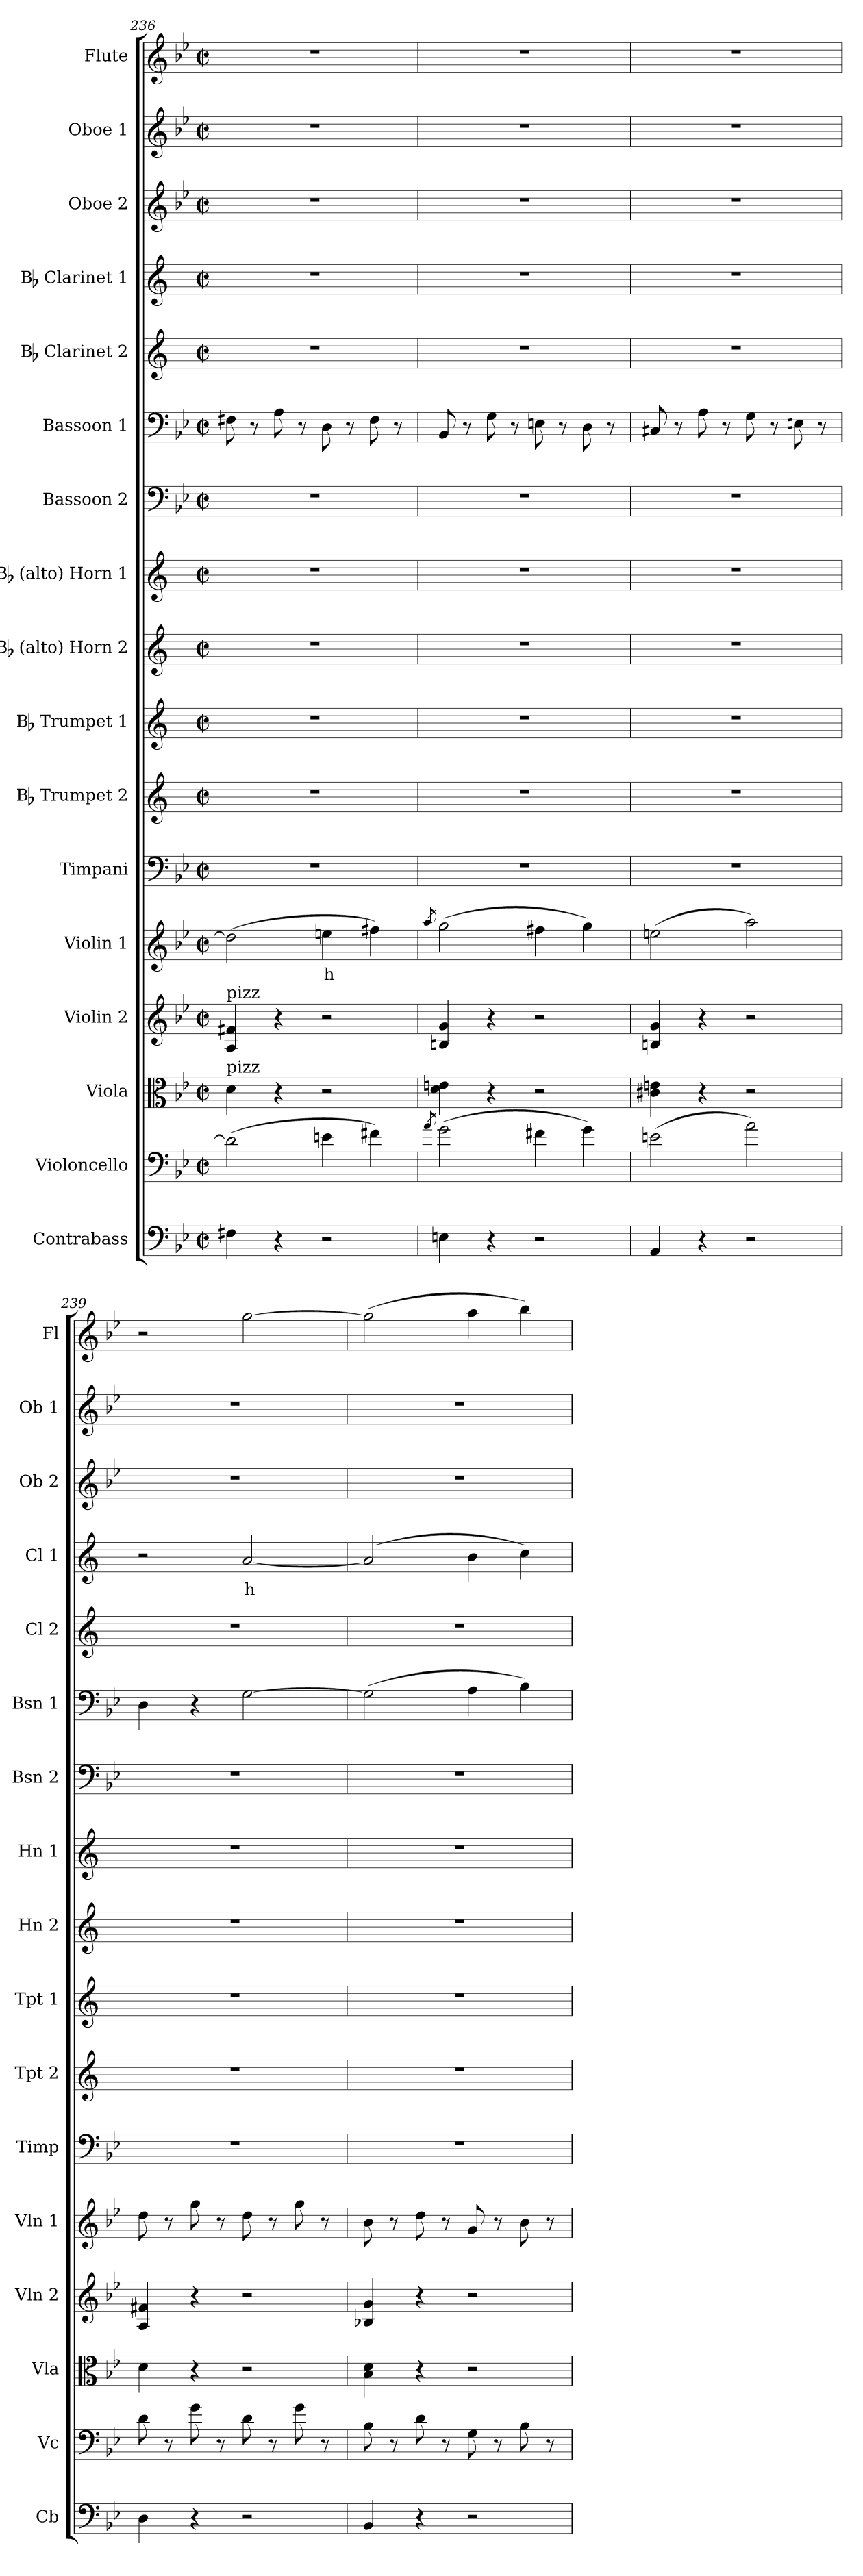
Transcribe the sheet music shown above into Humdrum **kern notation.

**kern	**kern	**kern	**kern	**kern	**text	**kern	**kern	**kern	**kern	**kern	**kern	**kern	**kern	**kern	**text	**kern	**kern	**kern
*part17	*part16	*part15	*part14	*part13	*part13	*part12	*part11	*part10	*part9	*part8	*part7	*part6	*part5	*part4	*part4	*part3	*part2	*part1
*staff17	*staff16	*staff15	*staff14	*staff13	*staff13	*staff12	*staff11	*staff10	*staff9	*staff8	*staff7	*staff6	*staff5	*staff4	*staff4	*staff3	*staff2	*staff1
*I"Contrabass	*I"Violoncello	*I"Viola	*I"Violin 2	*I"Violin 1	*	*I"Timpani	*I"Bb Trumpet 2	*I"Bb Trumpet 1	*I"Bb (alto) Horn 2	*I"Bb (alto) Horn 1	*I"Bassoon 2	*I"Bassoon 1	*I"Bb Clarinet 2	*I"Bb Clarinet 1	*	*I"Oboe 2	*I"Oboe 1	*I"Flute
*I'Cb	*I'Vc	*I'Vla	*I'Vln 2	*I'Vln 1	*	*I'Timp	*I'Tpt 2	*I'Tpt 1	*I'Hn 2	*I'Hn 1	*I'Bsn 2	*I'Bsn 1	*I'Cl 2	*I'Cl 1	*	*I'Ob 2	*I'Ob 1	*I'Fl
*clefF4	*clefF4	*clefC3	*clefG2	*clefG2	*	*clefF4	*clefG2	*clefG2	*clefG2	*clefG2	*clefF4	*clefF4	*clefG2	*clefG2	*	*clefG2	*clefG2	*clefG2
*ITrd7c12	*	*	*	*	*	*	*ITrd1c2	*ITrd1c2	*ITrd1c2	*ITrd1c2	*	*	*ITrd1c2	*ITrd1c2	*	*	*	*
*k[b-e-]	*k[b-e-]	*k[b-e-]	*k[b-e-]	*k[b-e-]	*	*k[b-e-]	*k[b-e-]	*k[b-e-]	*k[b-e-]	*k[b-e-]	*k[b-e-]	*k[b-e-]	*k[b-e-]	*k[b-e-]	*	*k[b-e-]	*k[b-e-]	*k[b-e-]
*M2/2	*M2/2	*M2/2	*M2/2	*M2/2	*	*M2/2	*M2/2	*M2/2	*M2/2	*M2/2	*M2/2	*M2/2	*M2/2	*M2/2	*	*M2/2	*M2/2	*M2/2
*met(c|)	*met(c|)	*met(c|)	*met(c|)	*met(c|)	*	*met(c|)	*met(c|)	*met(c|)	*met(c|)	*met(c|)	*met(c|)	*met(c|)	*met(c|)	*met(c|)	*	*met(c|)	*met(c|)	*met(c|)
=236	=236	=236	=236	=236	=236	=236	=236	=236	=236	=236	=236	=236	=236	=236	=236	=236	=236	=236
!	!	!	!LO:TX:a:t=pizz	!	!	!	!	!	!	!	!	!	!	!	!	!	!	!
!	!	!LO:TX:a:t=pizz	!	!	!	!	!	!	!	!	!	!	!	!	!	!	!	!
4FF#X\	(2d\]	4d\	4A/ 4f#X/	(2dd\]	.	1r	1r	1r	1r	1r	1r	8F#X\	1r	1r	.	1r	1r	1r
.	.	.	.	.	.	.	.	.	.	.	.	8r	.	.	.	.	.	.
4r	.	4r	4r	.	.	.	.	.	.	.	.	8A\	.	.	.	.	.	.
.	.	.	.	.	.	.	.	.	.	.	.	8r	.	.	.	.	.	.
!	!	!	!	!	!LO:LY:b:color=#FF0000	!	!	!	!	!	!	!	!	!	!	!	!	!
2r	4en\	2r	2r	4een\	h	.	.	.	.	.	.	8D\	.	.	.	.	.	.
.	.	.	.	.	.	.	.	.	.	.	.	8r	.	.	.	.	.	.
.	4f#X\)	.	.	4ff#X\)	.	.	.	.	.	.	.	8F#\	.	.	.	.	.	.
.	.	.	.	.	.	.	.	.	.	.	.	8r	.	.	.	.	.	.
=237	=237	=237	=237	=237	=237	=237	=237	=237	=237	=237	=237	=237	=237	=237	=237	=237	=237	=237
.	8qa/	.	.	8qaa/	.	.	.	.	.	.	.	.	.	.	.	.	.	.
4EEn\	(2g\	4d\ 4en\	4Bn/ 4g/	(2gg\	.	1r	1r	1r	1r	1r	1r	8BB-/	1r	1r	.	1r	1r	1r
.	.	.	.	.	.	.	.	.	.	.	.	8r	.	.	.	.	.	.
4r	.	4r	4r	.	.	.	.	.	.	.	.	8G\	.	.	.	.	.	.
.	.	.	.	.	.	.	.	.	.	.	.	8r	.	.	.	.	.	.
2r	4f#X\	2r	2r	4ff#X\	.	.	.	.	.	.	.	8En\	.	.	.	.	.	.
.	.	.	.	.	.	.	.	.	.	.	.	8r	.	.	.	.	.	.
.	4g\)	.	.	4gg\)	.	.	.	.	.	.	.	8D\	.	.	.	.	.	.
.	.	.	.	.	.	.	.	.	.	.	.	8r	.	.	.	.	.	.
!!LO:PB:g=z
=238	=238	=238	=238	=238	=238	=238	=238	=238	=238	=238	=238	=238	=238	=238	=238	=238	=238	=238
4AAA/	(2en\	4c#X\ 4en\	4Bn/ 4g/	(2een\	.	1r	1r	1r	1r	1r	1r	8C#X/	1r	1r	.	1r	1r	1r
.	.	.	.	.	.	.	.	.	.	.	.	8r	.	.	.	.	.	.
4r	.	4r	4r	.	.	.	.	.	.	.	.	8A\	.	.	.	.	.	.
.	.	.	.	.	.	.	.	.	.	.	.	8r	.	.	.	.	.	.
2r	2a\)	2r	2r	2aa\)	.	.	.	.	.	.	.	8G\	.	.	.	.	.	.
.	.	.	.	.	.	.	.	.	.	.	.	8r	.	.	.	.	.	.
.	.	.	.	.	.	.	.	.	.	.	.	8En\	.	.	.	.	.	.
.	.	.	.	.	.	.	.	.	.	.	.	8r	.	.	.	.	.	.
=239	=239	=239	=239	=239	=239	=239	=239	=239	=239	=239	=239	=239	=239	=239	=239	=239	=239	=239
4DD\	8d\	4d\	4A/ 4f#X/	8dd\	.	1r	1r	1r	1r	1r	1r	4D\	1r	2r	.	1r	1r	2r
.	8r	.	.	8r	.	.	.	.	.	.	.	.	.	.	.	.	.	.
4r	8g\	4r	4r	8gg\	.	.	.	.	.	.	.	4r	.	.	.	.	.	.
.	8r	.	.	8r	.	.	.	.	.	.	.	.	.	.	.	.	.	.
!	!	!	!	!	!	!	!	!	!	!	!	!	!	!	!LO:LY:b:color=#FF0000	!	!	!
2r	8d\	2r	2r	8dd\	.	.	.	.	.	.	.	[2G\	.	[2g/	h	.	.	[2gg\
.	8r	.	.	8r	.	.	.	.	.	.	.	.	.	.	.	.	.	.
.	8g\	.	.	8gg\	.	.	.	.	.	.	.	.	.	.	.	.	.	.
.	8r	.	.	8r	.	.	.	.	.	.	.	.	.	.	.	.	.	.
=240	=240	=240	=240	=240	=240	=240	=240	=240	=240	=240	=240	=240	=240	=240	=240	=240	=240	=240
4BBB-/	8B-\	4B-\ 4d\	4B-X/ 4g/	8b-\	.	1r	1r	1r	1r	1r	1r	(2G\]	1r	(2g/]	.	1r	1r	(2gg\]
.	8r	.	.	8r	.	.	.	.	.	.	.	.	.	.	.	.	.	.
4r	8d\	4r	4r	8dd\	.	.	.	.	.	.	.	.	.	.	.	.	.	.
.	8r	.	.	8r	.	.	.	.	.	.	.	.	.	.	.	.	.	.
2r	8G\	2r	2r	8g/	.	.	.	.	.	.	.	4A\	.	4a\	.	.	.	4aa\
.	8r	.	.	8r	.	.	.	.	.	.	.	.	.	.	.	.	.	.
.	8B-\	.	.	8b-\	.	.	.	.	.	.	.	4B-\)	.	4b-\)	.	.	.	4bb-\)
.	8r	.	.	8r	.	.	.	.	.	.	.	.	.	.	.	.	.	.
=	=	=	=	=	=	=	=	=	=	=	=	=	=	=	=	=	=	=
*-	*-	*-	*-	*-	*-	*-	*-	*-	*-	*-	*-	*-	*-	*-	*-	*-	*-	*-
